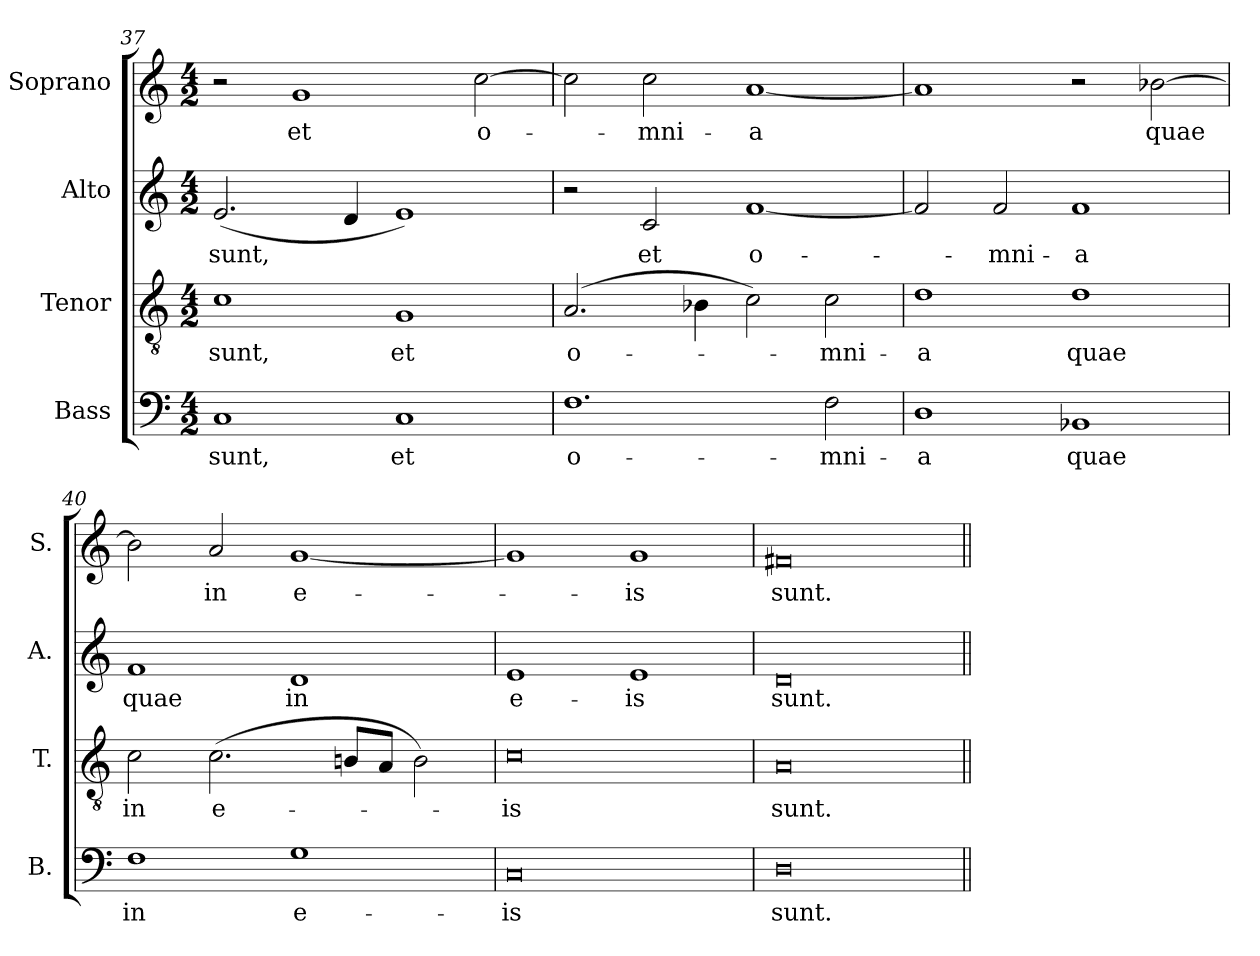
**kern	**text	**kern	**text	**kern	**text	**kern	**text
*part4	*part4	*part3	*part3	*part2	*part2	*part1	*part1
*staff4	*staff4	*staff3	*staff3	*staff2	*staff2	*staff1	*staff1
*I"Bass	*	*I"Tenor	*	*I"Alto	*	*I"Soprano	*
*I'B.	*	*I'T.	*	*I'A.	*	*I'S.	*
*clefF4	*	*clefGv2	*	*clefG2	*	*clefG2	*
*	*	*ITrd7c12	*	*	*	*	*
*k[]	*	*k[]	*	*k[]	*	*k[]	*
*C:	*	*C:	*	*C:	*	*C:	*
*M4/2	*	*M4/2	*	*M4/2	*	*M4/2	*
=37	=37	=37	=37	=37	=37	=37	=37
!	!LO:LY:b:color=#000000	!	!	!	!	!	!
!	!	!	!LO:LY:b:color=#000000	!	!	!	!
!	!	!	!	!	!LO:LY:b:color=#000000	!	!
1Ci	sunt,	1Ci	sunt,	(2.ei/	sunt,	2r	.
!	!	!	!	!	!	!	!LO:LY:b:color=#000000
.	.	.	.	.	.	1gi	et
.	.	.	.	4di/	.	.	.
!	!LO:LY:b:color=#000000	!	!	!	!	!	!
!	!	!	!LO:LY:b:color=#000000	!	!	!	!
1Ci	et	1GGi	et	1ei)	.	.	.
!	!	!	!	!	!	!	!LO:LY:b:color=#000000
.	.	.	.	.	.	[2cci\	o-
=38	=38	=38	=38	=38	=38	=38	=38
!	!LO:LY:b:color=#000000	!	!	!	!	!	!
!	!	!	!LO:LY:b:color=#000000	!	!	!	!
1.Fi	o-	(2.AAi/	o-	2r	.	2cci\]	.
!	!	!	!	!	!LO:LY:b:color=#000000	!	!
!	!	!	!	!	!	!	!LO:LY:b:color=#000000
.	.	.	.	2ci/	et	2cci\	-mni-
.	.	4BB-Xi\	.	.	.	.	.
!	!	!	!	!	!LO:LY:b:color=#000000	!	!
!	!	!	!	!	!	!	!LO:LY:b:color=#000000
.	.	2Ci\)	.	[1fi	o-	[1ai	-a
!	!LO:LY:b:color=#000000	!	!	!	!	!	!
!	!	!	!LO:LY:b:color=#000000	!	!	!	!
2Fi\	-mni-	2Ci\	-mni-	.	.	.	.
=39	=39	=39	=39	=39	=39	=39	=39
!	!LO:LY:b:color=#000000	!	!	!	!	!	!
!	!	!	!LO:LY:b:color=#000000	!	!	!	!
1Di	-a	1Di	-a	2fi/]	.	1ai]	.
!	!	!	!	!	!LO:LY:b:color=#000000	!	!
.	.	.	.	2fi/	-mni-	.	.
!	!LO:LY:b:color=#000000	!	!	!	!	!	!
!	!	!	!LO:LY:b:color=#000000	!	!	!	!
!	!	!	!	!	!LO:LY:b:color=#000000	!	!
1BB-Xi	quae	1Di	quae	1fi	-a	2r	.
!	!	!	!	!	!	!	!LO:LY:b:color=#000000
.	.	.	.	.	.	[2b-Xi\	quae
=40	=40	=40	=40	=40	=40	=40	=40
!	!LO:LY:b:color=#000000	!	!	!	!	!	!
!	!	!	!LO:LY:b:color=#000000	!	!	!	!
!	!	!	!	!	!LO:LY:b:color=#000000	!	!
1Fi	in	2Ci\	in	1fi	quae	2b-i\]	.
!	!	!	!LO:LY:b:color=#000000	!	!	!	!
!	!	!	!	!	!	!	!LO:LY:b:color=#000000
.	.	(2.Ci\	e-	.	.	2ai/	in
!	!LO:LY:b:color=#000000	!	!	!	!	!	!
!	!	!	!	!	!LO:LY:b:color=#000000	!	!
!	!	!	!	!	!	!	!LO:LY:b:color=#000000
1Gi	e-	.	.	1di	in	[1gi	e-
.	.	8BBni/L	.	.	.	.	.
.	.	8AAi/J	.	.	.	.	.
.	.	2BBi\)	.	.	.	.	.
=41	=41	=41	=41	=41	=41	=41	=41
!	!LO:LY:b:color=#000000	!	!	!	!	!	!
!	!	!	!LO:LY:b:color=#000000	!	!	!	!
!	!	!	!	!	!LO:LY:b:color=#000000	!	!
0Ci	-is	0Ci	-is	1ei	e-	1gi]	.
!	!	!	!	!	!LO:LY:b:color=#000000	!	!
!	!	!	!	!	!	!	!LO:LY:b:color=#000000
.	.	.	.	1ei	-is	1gi	-is
=42	=42	=42	=42	=42	=42	=42	=42
!	!LO:LY:b:color=#000000	!	!	!	!	!	!
!	!	!	!LO:LY:b:color=#000000	!	!	!	!
!	!	!	!	!	!LO:LY:b:color=#000000	!	!
!	!	!	!	!	!	!	!LO:LY:b:color=#000000
0Di	sunt.	0AAi	sunt.	0di	sunt.	0f#Xi	sunt.
=||	=||	=||	=||	=||	=||	=||	=||
*-	*-	*-	*-	*-	*-	*-	*-
